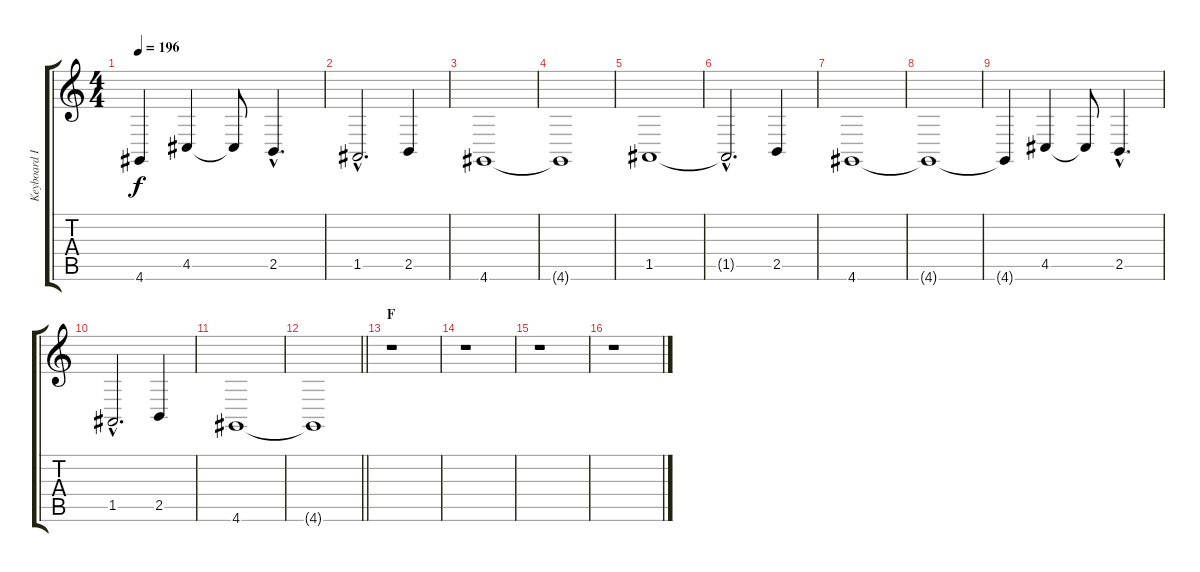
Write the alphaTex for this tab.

\track ("Keyboard I" "Keyboard I") {instrument electricgrandpiano}
\staff {score tabs}
\tuning (E4 B3 G3 D3 A2 E2) {hide}
\ts (4 4)
\tempo 196
\clef g2
\ks c
4.6{t}.4{dy f} 4.5.4 4.5{t}.8 2.5{hac}.4{d} |
1.5{hac}.2{d} 2.5.4 |
4.6.1 |
4.6{t}.1 |
1.5.1 |
1.5{hac t}.2{d} 2.5.4 |
4.6.1 |
4.6{t}.1 |
4.6{t}.4 4.5.4 4.5{t}.8 2.5{hac}.4{d} |
1.5{hac}.2{d} 2.5.4 |
4.6.1 |
\barLineRight lightlight
4.6{t}.1 |
\section ("" "F")
r.1 |
r.1 |
r.1 |
r.1
